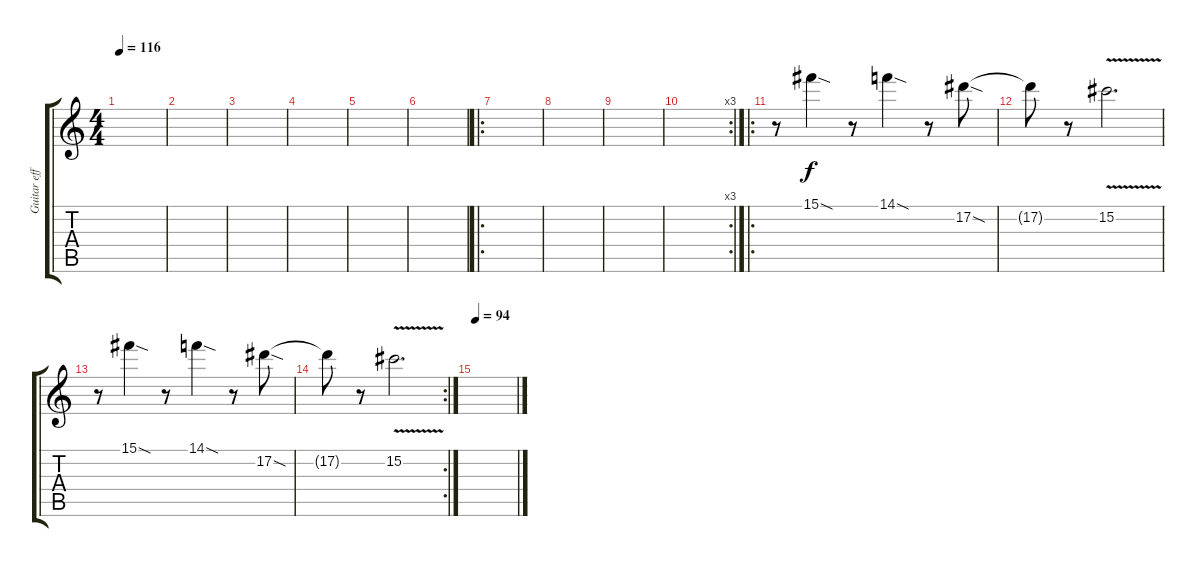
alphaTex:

\track ("Guitar effect" "Guitar eff") {instrument overdrivenguitar}
\staff {score tabs}
\tuning (Eb4 Bb3 Gb3 Db3 Ab2 Eb2) {hide}
\ts (4 4)
\tempo 116
\clef g2
\ks c
|
|
|
|
|
|
\ro
|
|
|
\rc 3
|
\ro
r.8 15.1{sod}.4 r.8 14.1{sod}.4 r.8 17.2{sod}.8 |
17.2{t}.8 r.8 15.2{v}.2{d} |
r.8 15.1{sod}.4 r.8 14.1{sod}.4 r.8 17.2{sod}.8 |
\rc 2
17.2{t}.8 r.8 15.2{v}.2{d} |
\tempo 94
